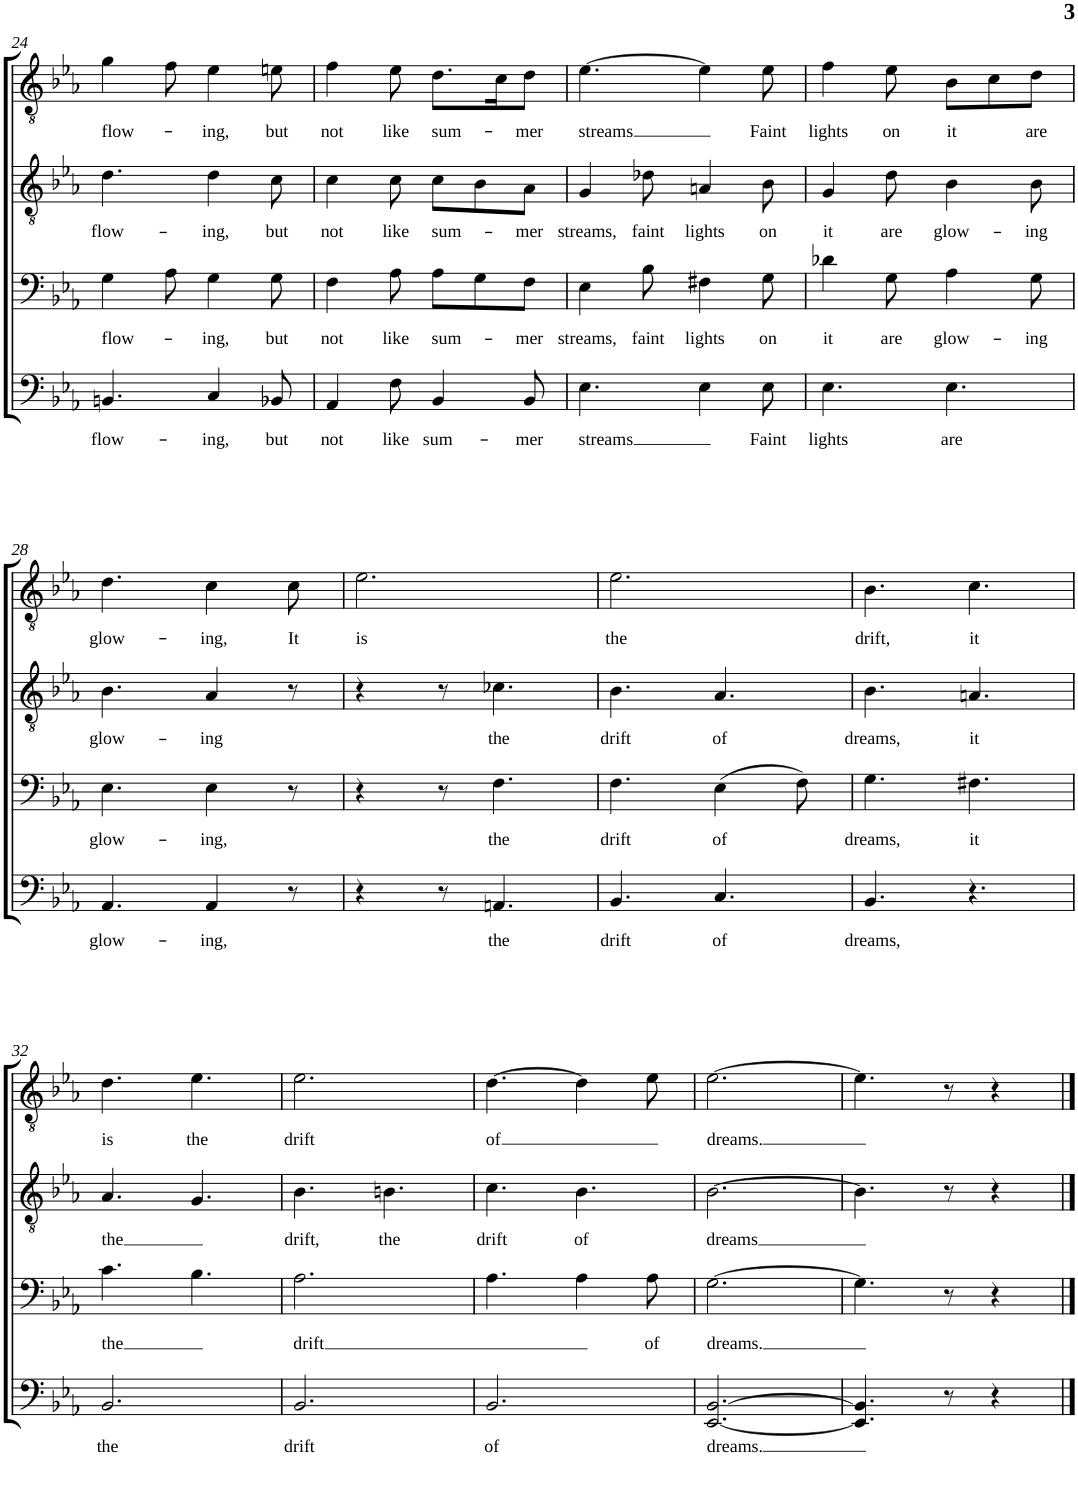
**kern	**text	**kern	**text	**kern	**text	**kern	**text
*part4	*part4	*part3	*part3	*part2	*part2	*part1	*part1
*staff4	*staff4	*staff3	*staff3	*staff2	*staff2	*staff1	*staff1
*I"Bass II	*	*I"Bass I	*	*I"Tenor II	*	*I"Tenor I	*
!!LO:PB:g=z
*clefF4	*	*clefF4	*	*clefGv2	*	*clefGv2	*
*k[b-e-a-]	*	*k[b-e-a-]	*	*k[b-e-a-]	*	*k[b-e-a-]	*
*M6/8	*	*M6/8	*	*M6/8	*	*M6/8	*
=24	=24	=24	=24	=24	=24	=24	=24
!	!LO:LY:b	!	!LO:LY:b	!	!LO:LY:b	!	!LO:LY:b
4.BBn/	flow-	4G\	flow-	4.d\	flow-	4g\	flow-
.	.	8A-\	.	.	.	8f\	.
!	!LO:LY:b	!	!LO:LY:b	!	!LO:LY:b	!	!LO:LY:b
4C/	-ing,	4G\	-ing,	4d\	-ing,	4e-\	-ing,
!	!LO:LY:b	!	!LO:LY:b	!	!LO:LY:b	!	!LO:LY:b
8BB-X/	but	8G\	but	8c\	but	8en\	but
=25	=25	=25	=25	=25	=25	=25	=25
!	!LO:LY:b	!	!LO:LY:b	!	!LO:LY:b	!	!LO:LY:b
4AA-/	not	4F\	not	4c\	not	4f\	not
!	!LO:LY:b	!	!LO:LY:b	!	!LO:LY:b	!	!LO:LY:b
8F\	like	8A-\	like	8c\	like	8e-\	like
!	!LO:LY:b	!	!LO:LY:b	!	!LO:LY:b	!	!LO:LY:b
4BB-/	sum-	8A-\L	sum-	8c\L	sum-	8.d\L	sum-
.	.	8G\	.	8B-\	.	.	.
.	.	.	.	.	.	16c\K	.
!	!LO:LY:b	!	!LO:LY:b	!	!LO:LY:b	!	!LO:LY:b
8BB-/	-mer	8F\J	-mer	8A-\J	-mer	8d\J	-mer
=26	=26	=26	=26	=26	=26	=26	=26
!	!LO:LY:b	!	!LO:LY:b	!	!LO:LY:b	!	!LO:LY:b
4.E-\	streams	4E-\	streams,	4G/	streams,	[4.e-\	streams
!	!	!	!LO:LY:b	!	!LO:LY:b	!	!
.	.	8B-\	faint	8d-X\	faint	.	.
!	!	!	!LO:LY:b	!	!LO:LY:b	!	!
4E-\	.	4F#X\	lights	4An/	lights	4e-\]	.
!	!LO:LY:b	!	!LO:LY:b	!	!LO:LY:b	!	!LO:LY:b
8E-\	Faint	8G\	on	8B-\	on	8e-\	Faint
=27	=27	=27	=27	=27	=27	=27	=27
!	!LO:LY:b	!	!LO:LY:b	!	!LO:LY:b	!	!LO:LY:b
4.E-\	lights	4d-X\	it	4G/	it	4f\	lights
!	!	!	!LO:LY:b	!	!LO:LY:b	!	!LO:LY:b
.	.	8G\	are	8d\	are	8e-\	on
!	!LO:LY:b	!	!LO:LY:b	!	!LO:LY:b	!	!LO:LY:b
4.E-\	are	4A-\	glow-	4B-\	glow-	8B-\L	it
.	.	.	.	.	.	8c\	.
!	!	!	!LO:LY:b	!	!LO:LY:b	!	!LO:LY:b
.	.	8G\	-ing	8B-\	-ing	8d\J	are
!!LO:LB:g=z
=28	=28	=28	=28	=28	=28	=28	=28
!	!LO:LY:b	!	!LO:LY:b	!	!LO:LY:b	!	!LO:LY:b
4.AA-/	glow-	4.E-\	glow-	4.B-\	glow-	4.d\	glow-
!	!LO:LY:b	!	!LO:LY:b	!	!LO:LY:b	!	!LO:LY:b
4AA-/	-ing,	4E-\	-ing,	4A-/	-ing	4c\	-ing,
!	!	!	!	!	!	!	!LO:LY:b
8r	.	8r	.	8r	.	8c\	It
=29	=29	=29	=29	=29	=29	=29	=29
!	!	!	!	!	!	!	!LO:LY:b
4r	.	4r	.	4r	.	2.e-\	is
8r	.	8r	.	8r	.	.	.
!	!LO:LY:b	!	!LO:LY:b	!	!LO:LY:b	!	!
4.AAn/	the	4.F\	the	4.c-X\	the	.	.
=30	=30	=30	=30	=30	=30	=30	=30
!	!LO:LY:b	!	!LO:LY:b	!	!LO:LY:b	!	!LO:LY:b
4.BB-/	drift	4.F\	drift	4.B-\	drift	2.e-\	the
!	!LO:LY:b	!	!LO:LY:b	!	!LO:LY:b	!	!
4.C/	of	(4E-\	of	4.A-/	of	.	.
.	.	8F\)	.	.	.	.	.
=31	=31	=31	=31	=31	=31	=31	=31
!	!LO:LY:b	!	!LO:LY:b	!	!LO:LY:b	!	!LO:LY:b
4.BB-/	dreams,	4.G\	dreams,	4.B-\	dreams,	4.B-\	drift,
!	!	!	!LO:LY:b	!	!LO:LY:b	!	!LO:LY:b
4.r	.	4.F#X\	it	4.An/	it	4.c\	it
!!LO:LB:g=z
=32	=32	=32	=32	=32	=32	=32	=32
!	!LO:LY:b	!	!LO:LY:b	!	!LO:LY:b	!	!LO:LY:b
2.BB-/	the	4.c\	the	4.A-/	the	4.d\	is
!	!	!	!	!	!	!	!LO:LY:b
.	.	4.B-\	.	4.G/	.	4.e-\	the
=33	=33	=33	=33	=33	=33	=33	=33
!	!LO:LY:b	!	!LO:LY:b	!	!LO:LY:b	!	!LO:LY:b
2.BB-/	drift	2.A-\	drift	4.B-\	drift,	2.e-\	drift
!	!	!	!	!	!LO:LY:b	!	!
.	.	.	.	4.Bn\	the	.	.
=34	=34	=34	=34	=34	=34	=34	=34
!	!LO:LY:b	!	!	!	!LO:LY:b	!	!LO:LY:b
2.BB-/	of	4.A-\	.	4.c\	drift	[4.d\	of
!	!	!	!	!	!LO:LY:b	!	!
.	.	4A-\	.	4.B-\	of	4d\]	.
!	!	!	!LO:LY:b	!	!	!	!
.	.	8A-\	of	.	.	8e-\	.
=35	=35	=35	=35	=35	=35	=35	=35
!	!LO:LY:b	!	!LO:LY:b	!	!LO:LY:b	!	!LO:LY:b
[2.EE-/ [2.BB-/	dreams.	[2.G\	dreams.	[2.B-\	dreams	[2.e-\	dreams.
=36	=36	=36	=36	=36	=36	=36	=36
4.EE-/] 4.BB-/]	.	4.G\]	.	4.B-\]	.	4.e-\]	.
8r	.	8r	.	8r	.	8r	.
4r	.	4r	.	4r	.	4r	.
==	==	==	==	==	==	==	==
*-	*-	*-	*-	*-	*-	*-	*-
